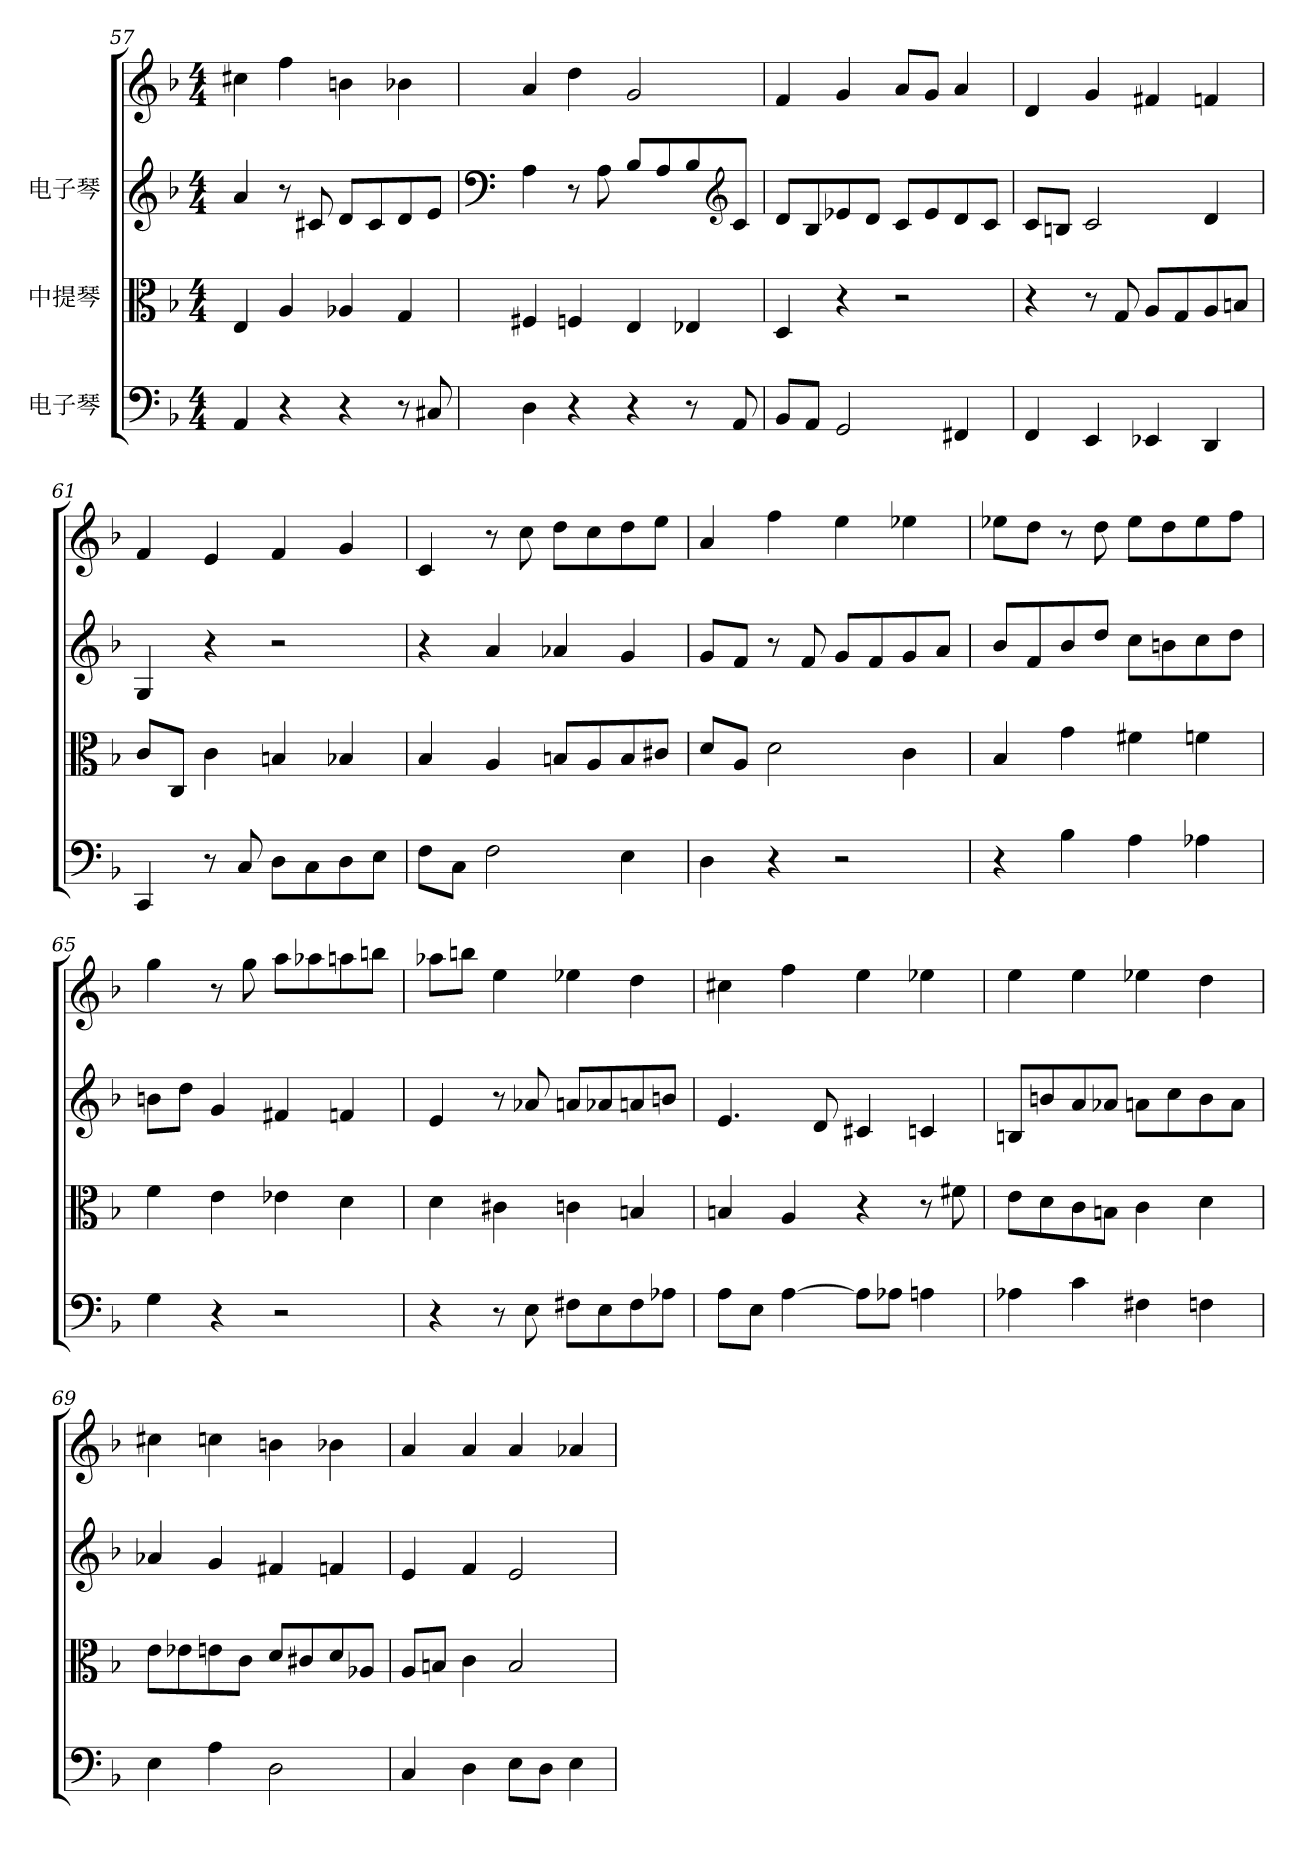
**kern	**kern	**kern	**kern
*part3	*part2	*part1	*part1
*staff4	*staff3	*staff2	*staff1
*I"电子琴	*I"中提琴	*I"电子琴	*
*clefF4	*clefC3	*clefG2	*clefG2
*k[b-]	*k[b-]	*k[b-]	*k[b-]
*M4/4	*M4/4	*M4/4	*M4/4
=57	=57	=57	=57
4AA/	4E/	4a/	4cc#X\
4r	4A/	8r	4ff\
.	.	8c#X/	.
4r	4A-X/	8d/L	4bn\
.	.	8c#/	.
8r	4G/	8d/	4b-X\
8C#X/	.	8e/J	.
!!LO:LB:g=z
=58	=58	=58	=58
*	*	*clefF4	*
4D\	4F#X/	4A\	4a/
4r	4Fn/	8r	4dd\
.	.	8A\	.
4r	4E/	8B-/L	2g/
.	.	8A/	.
8r	4E-X/	8B-/	.
*	*	*clefG2	*
8AA/	.	8c/J	.
=59	=59	=59	=59
8BB-/L	4D/	8d/L	4f/
8AA/J	.	8B-/	.
2GG/	4r	8e-X/	4g/
.	.	8d/J	.
.	2r	8c/L	8a/L
.	.	8e-/	8g/J
4FF#X/	.	8d/	4a/
.	.	8c/J	.
=60	=60	=60	=60
4FF/	4r	8c/L	4d/
.	.	8Bn/J	.
4EE/	8r	2c/	4g/
.	8G/	.	.
4EE-X/	8A/L	.	4f#X/
.	8G/	.	.
4DD/	8A/	4d/	4fn/
.	8Bn/J	.	.
=61	=61	=61	=61
4CC/	8c/L	4G/	4f/
.	8C/J	.	.
8r	4c\	4r	4e/
8C/	.	.	.
8D\L	4Bn/	2r	4f/
8C\	.	.	.
8D\	4B-X/	.	4g/
8E\J	.	.	.
!!LO:LB:g=z
=62	=62	=62	=62
8F\L	4B-/	4r	4c/
8C\J	.	.	.
2F\	4A/	4a/	8r
.	.	.	8cc\
.	8Bn/L	4a-X/	8dd\L
.	8A/	.	8cc\
4E\	8B/	4g/	8dd\
.	8c#X/J	.	8ee\J
=63	=63	=63	=63
4D\	8d/L	8g/L	4a/
.	8A/J	8f/J	.
4r	2d\	8r	4ff\
.	.	8f/	.
2r	.	8g/L	4ee\
.	.	8f/	.
.	4c\	8g/	4ee-X\
.	.	8a/J	.
=64	=64	=64	=64
4r	4B-/	8b-/L	8ee-X\L
.	.	8f/	8dd\J
4B-\	4g\	8b-/	8r
.	.	8dd/J	8dd\
4A\	4f#X\	8cc\L	8ee-\L
.	.	8bn\	8dd\
4A-X\	4fn\	8cc\	8ee-\
.	.	8dd\J	8ff\J
=65	=65	=65	=65
4G\	4f\	8bn\L	4gg\
.	.	8dd\J	.
4r	4e\	4g/	8r
.	.	.	8gg\
2r	4e-X\	4f#X/	8aa\L
.	.	.	8aa-X\
.	4d\	4fn/	8aan\
.	.	.	8bbn\J
!!LO:PB:g=z
=66	=66	=66	=66
4r	4d\	4e/	8aa-X\L
.	.	.	8bbn\J
8r	4c#X\	8r	4ee\
8E\	.	8a-X/	.
8F#X\L	4cn\	8an/L	4ee-X\
8E\	.	8a-X/	.
8F#\	4Bn/	8an/	4dd\
8A-X\J	.	8bn/J	.
=67	=67	=67	=67
8A\L	4Bn/	4.e/	4cc#X\
8E\J	.	.	.
[4A\	4A/	.	4ff\
.	.	8d/	.
8A\L]	4r	4c#X/	4ee\
8A-X\J	.	.	.
4An\	8r	4cn/	4ee-X\
.	8f#X\	.	.
=68	=68	=68	=68
4A-X\	8e\L	8Bn/L	4ee\
.	8d\	8bn/	.
4c\	8c\	8a/	4ee\
.	8Bn\J	8a-X/J	.
4F#X\	4c\	8an\L	4ee-X\
.	.	8cc\	.
4Fn\	4d\	8b\	4dd\
.	.	8a\J	.
!!LO:LB:g=z
=69	=69	=69	=69
4E\	8e\L	4a-X/	4cc#X\
.	8e-X\	.	.
4A\	8en\	4g/	4ccn\
.	8c\J	.	.
2D\	8d/L	4f#X/	4bn\
.	8c#X/	.	.
*	*	*	*MM100
.	8d/	4fn/	4b-X\
.	8A-X/J	.	.
=70	=70	=70	=70
4C/	8A/L	4e/	4a/
.	8Bn/J	.	.
4D\	4c\	4f/	4a/
*	*	*	*MM90
8E\L	2B/	2e/	4a/
8D\J	.	.	.
*	*	*	*MM75
4E\	.	.	4a-X/
=	=	=	=
*-	*-	*-	*-
